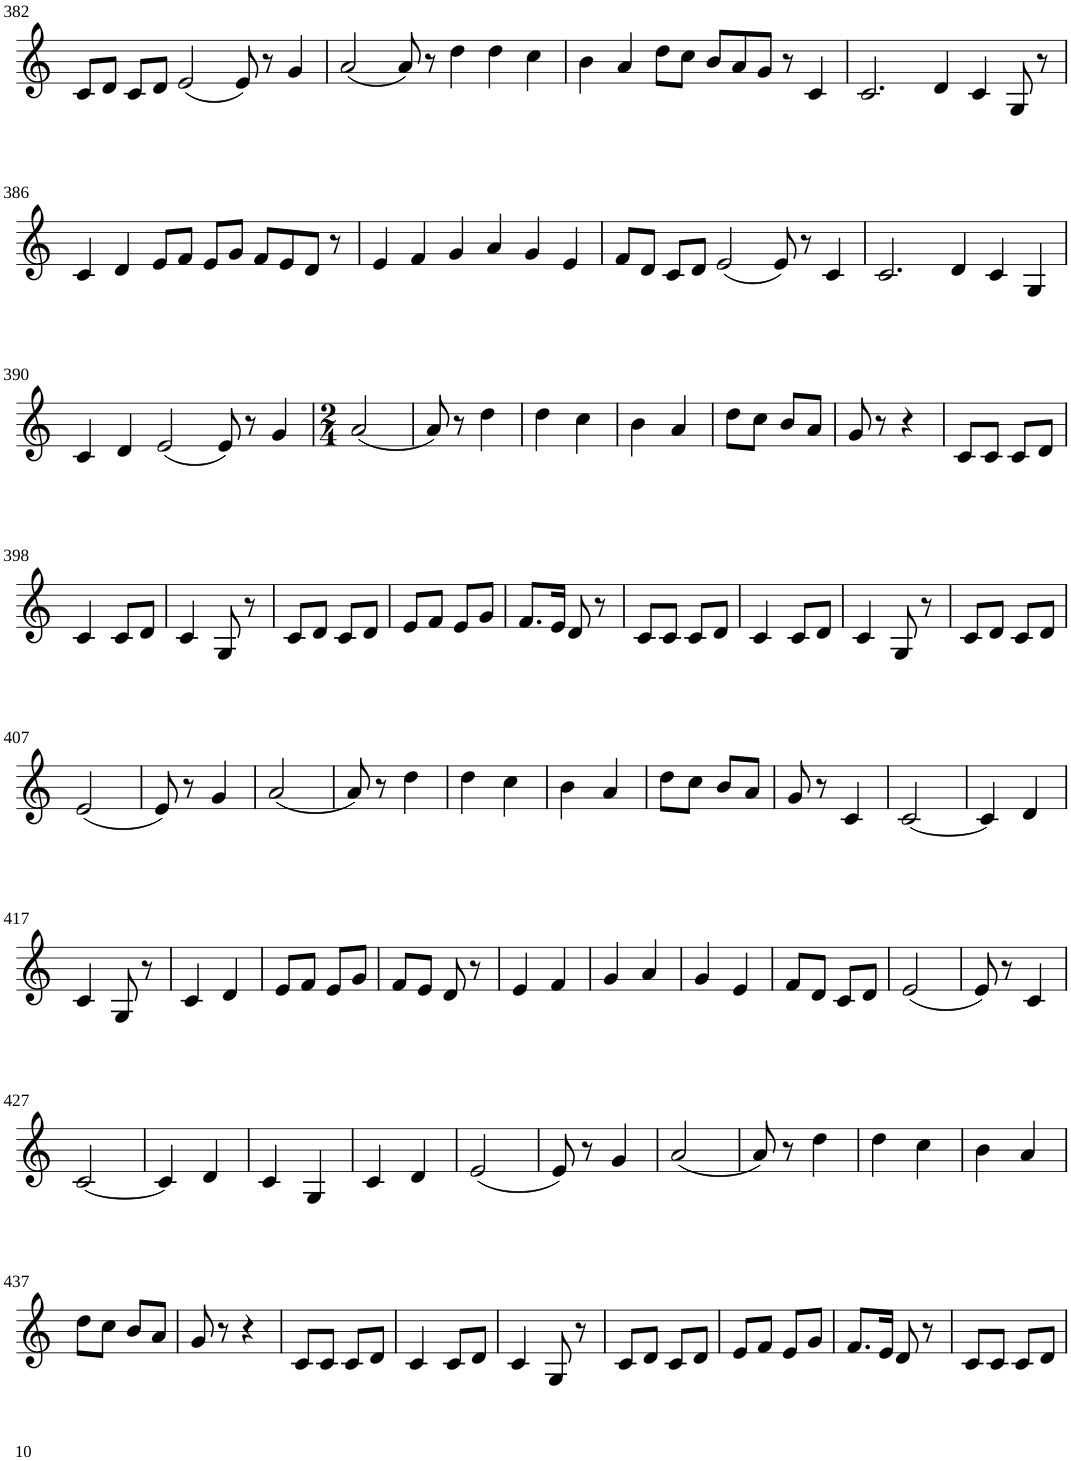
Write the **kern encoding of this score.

**kern
*part1
*staff1
*I"Violin
!!LO:PB:g=z
*clefG2
*k[]
*M6/4
=382
8c/L
8d/J
8c/L
8d/J
(2e/
8e/)
8r
4g/
=383
(2a/
8a/)
8r
4dd\
4dd\
4cc\
=384
4b\
4a/
8dd\L
8cc\J
8b/L
8a/
8g/J
8r
4c/
=385
2.c/
4d/
4c/
8G/
8r
!!LO:LB:g=z
=386
4c/
4d/
8e/L
8f/J
8e/L
8g/J
8f/L
8e/
8d/J
8r
=387
4e/
4f/
4g/
4a/
4g/
4e/
=388
8f/L
8d/J
8c/L
8d/J
(2e/
8e/)
8r
4c/
=389
2.c/
4d/
4c/
4G/
!!LO:LB:g=z
=390
4c/
4d/
(2e/
8e/)
8r
4g/
=391
*M2/4
(2a/
=392
8a/)
8r
4dd\
=393
4dd\
4cc\
=394
4b\
4a/
=395
8dd\L
8cc\J
8b/L
8a/J
=396
8g/
8r
4r
=397
8c/L
8c/J
8c/L
8d/J
!!LO:LB:g=z
=398
4c/
8c/L
8d/J
=399
4c/
8G/
8r
=400
8c/L
8d/J
8c/L
8d/J
=401
8e/L
8f/J
8e/L
8g/J
=402
8.f/L
16e/Jk
8d/
8r
=403
8c/L
8c/J
8c/L
8d/J
=404
4c/
8c/L
8d/J
=405
4c/
8G/
8r
=406
8c/L
8d/J
8c/L
8d/J
!!LO:LB:g=z
=407
(2e/
=408
8e/)
8r
4g/
=409
(2a/
=410
8a/)
8r
4dd\
=411
4dd\
4cc\
=412
4b\
4a/
=413
8dd\L
8cc\J
8b/L
8a/J
=414
8g/
8r
4c/
=415
[2c/
=416
4c/]
4d/
!!LO:LB:g=z
=417
4c/
8G/
8r
=418
4c/
4d/
=419
8e/L
8f/J
8e/L
8g/J
=420
8f/L
8e/J
8d/
8r
=421
4e/
4f/
=422
4g/
4a/
=423
4g/
4e/
=424
8f/L
8d/J
8c/L
8d/J
=425
(2e/
=426
8e/)
8r
4c/
!!LO:LB:g=z
=427
[2c/
=428
4c/]
4d/
=429
4c/
4G/
=430
4c/
4d/
=431
(2e/
=432
8e/)
8r
4g/
=433
(2a/
=434
8a/)
8r
4dd\
=435
4dd\
4cc\
=436
4b\
4a/
!!LO:LB:g=z
=437
8dd\L
8cc\J
8b/L
8a/J
=438
8g/
8r
4r
=439
8c/L
8c/J
8c/L
8d/J
=440
4c/
8c/L
8d/J
=441
4c/
8G/
8r
=442
8c/L
8d/J
8c/L
8d/J
=443
8e/L
8f/J
8e/L
8g/J
=444
8.f/L
16e/Jk
8d/
8r
=445
8c/L
8c/J
8c/L
8d/J
=
*-
